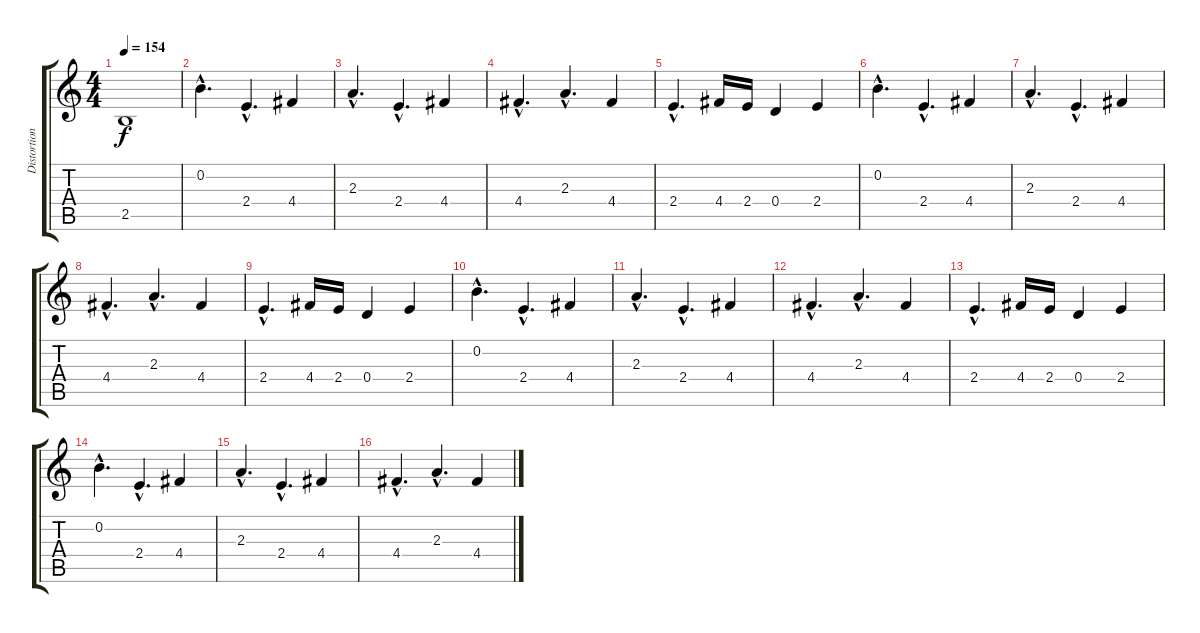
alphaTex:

\track ("Distortion Guitar" "Distortion") {instrument distortionguitar}
\staff {score tabs}
\tuning (E4 B3 G3 D3 A2 E2) {hide}
\ts (4 4)
\tempo 154
\clef g2
\ks c
2.5{t}.1{dy f} |
0.2{hac}.4{d} 2.4{hac}.4{d} 4.4.4 |
2.3{hac}.4{d} 2.4{hac}.4{d} 4.4.4 |
4.4{hac}.4{d} 2.3{hac}.4{d} 4.4.4 |
2.4{hac}.4{d} 4.4.16 2.4.16 0.4.4 2.4.4 |
0.2{hac}.4{d} 2.4{hac}.4{d} 4.4.4 |
2.3{hac}.4{d} 2.4{hac}.4{d} 4.4.4 |
4.4{hac}.4{d} 2.3{hac}.4{d} 4.4.4 |
2.4{hac}.4{d} 4.4.16 2.4.16 0.4.4 2.4.4 |
0.2{hac}.4{d} 2.4{hac}.4{d} 4.4.4 |
2.3{hac}.4{d} 2.4{hac}.4{d} 4.4.4 |
4.4{hac}.4{d} 2.3{hac}.4{d} 4.4.4 |
2.4{hac}.4{d} 4.4.16 2.4.16 0.4.4 2.4.4 |
0.2{hac}.4{d} 2.4{hac}.4{d} 4.4.4 |
2.3{hac}.4{d} 2.4{hac}.4{d} 4.4.4 |
4.4{hac}.4{d} 2.3{hac}.4{d} 4.4.4
